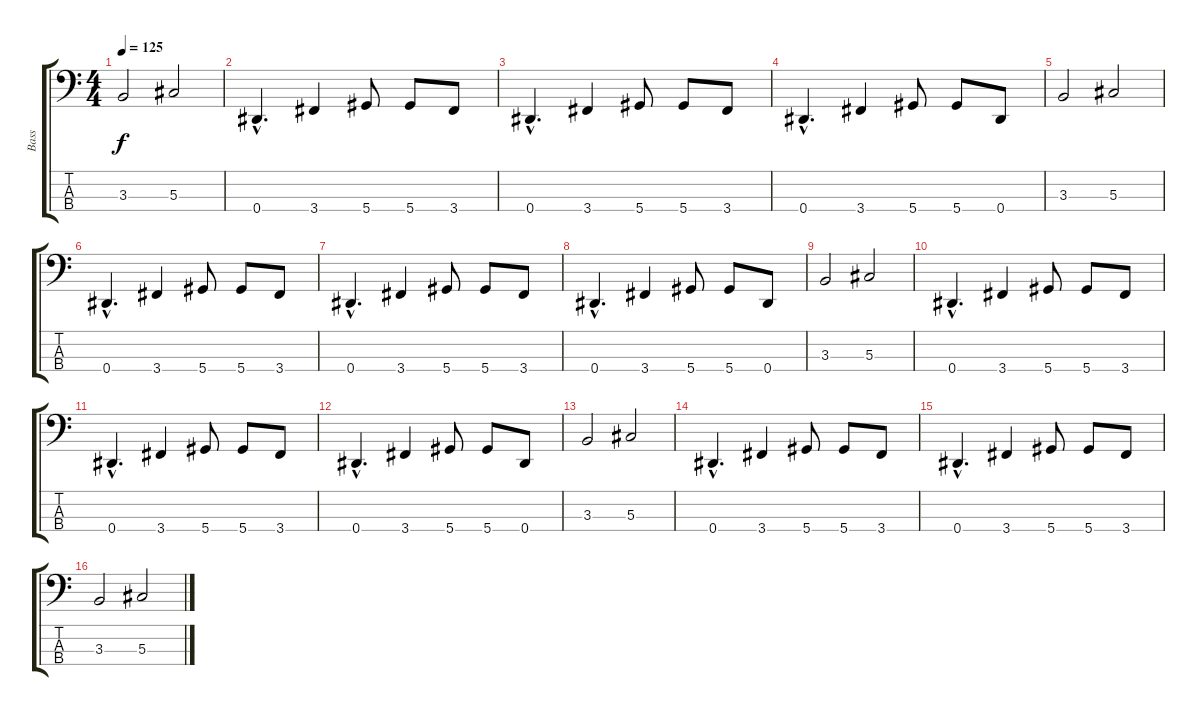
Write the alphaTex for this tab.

\track ("Bass" "Bass") {instrument electricbasspick}
\staff {score tabs}
\tuning (Gb2 Db2 Ab1 Eb1) {hide}
\ts (4 4)
\tempo 125
\clef f4
\ks c
3.3.2{dy f} 5.3.2 |
0.4{hac}.4{d} 3.4.4 5.4.8 5.4.8 3.4.8 |
0.4{hac}.4{d} 3.4.4 5.4.8 5.4.8 3.4.8 |
0.4{hac}.4{d} 3.4.4 5.4.8 5.4.8 0.4.8 |
3.3.2 5.3.2 |
0.4{hac}.4{d} 3.4.4 5.4.8 5.4.8 3.4.8 |
0.4{hac}.4{d} 3.4.4 5.4.8 5.4.8 3.4.8 |
0.4{hac}.4{d} 3.4.4 5.4.8 5.4.8 0.4.8 |
3.3.2 5.3.2 |
0.4{hac}.4{d} 3.4.4 5.4.8 5.4.8 3.4.8 |
0.4{hac}.4{d} 3.4.4 5.4.8 5.4.8 3.4.8 |
0.4{hac}.4{d} 3.4.4 5.4.8 5.4.8 0.4.8 |
3.3.2 5.3.2 |
0.4{hac}.4{d} 3.4.4 5.4.8 5.4.8 3.4.8 |
0.4{hac}.4{d} 3.4.4 5.4.8 5.4.8 3.4.8 |
3.3.2 5.3.2
